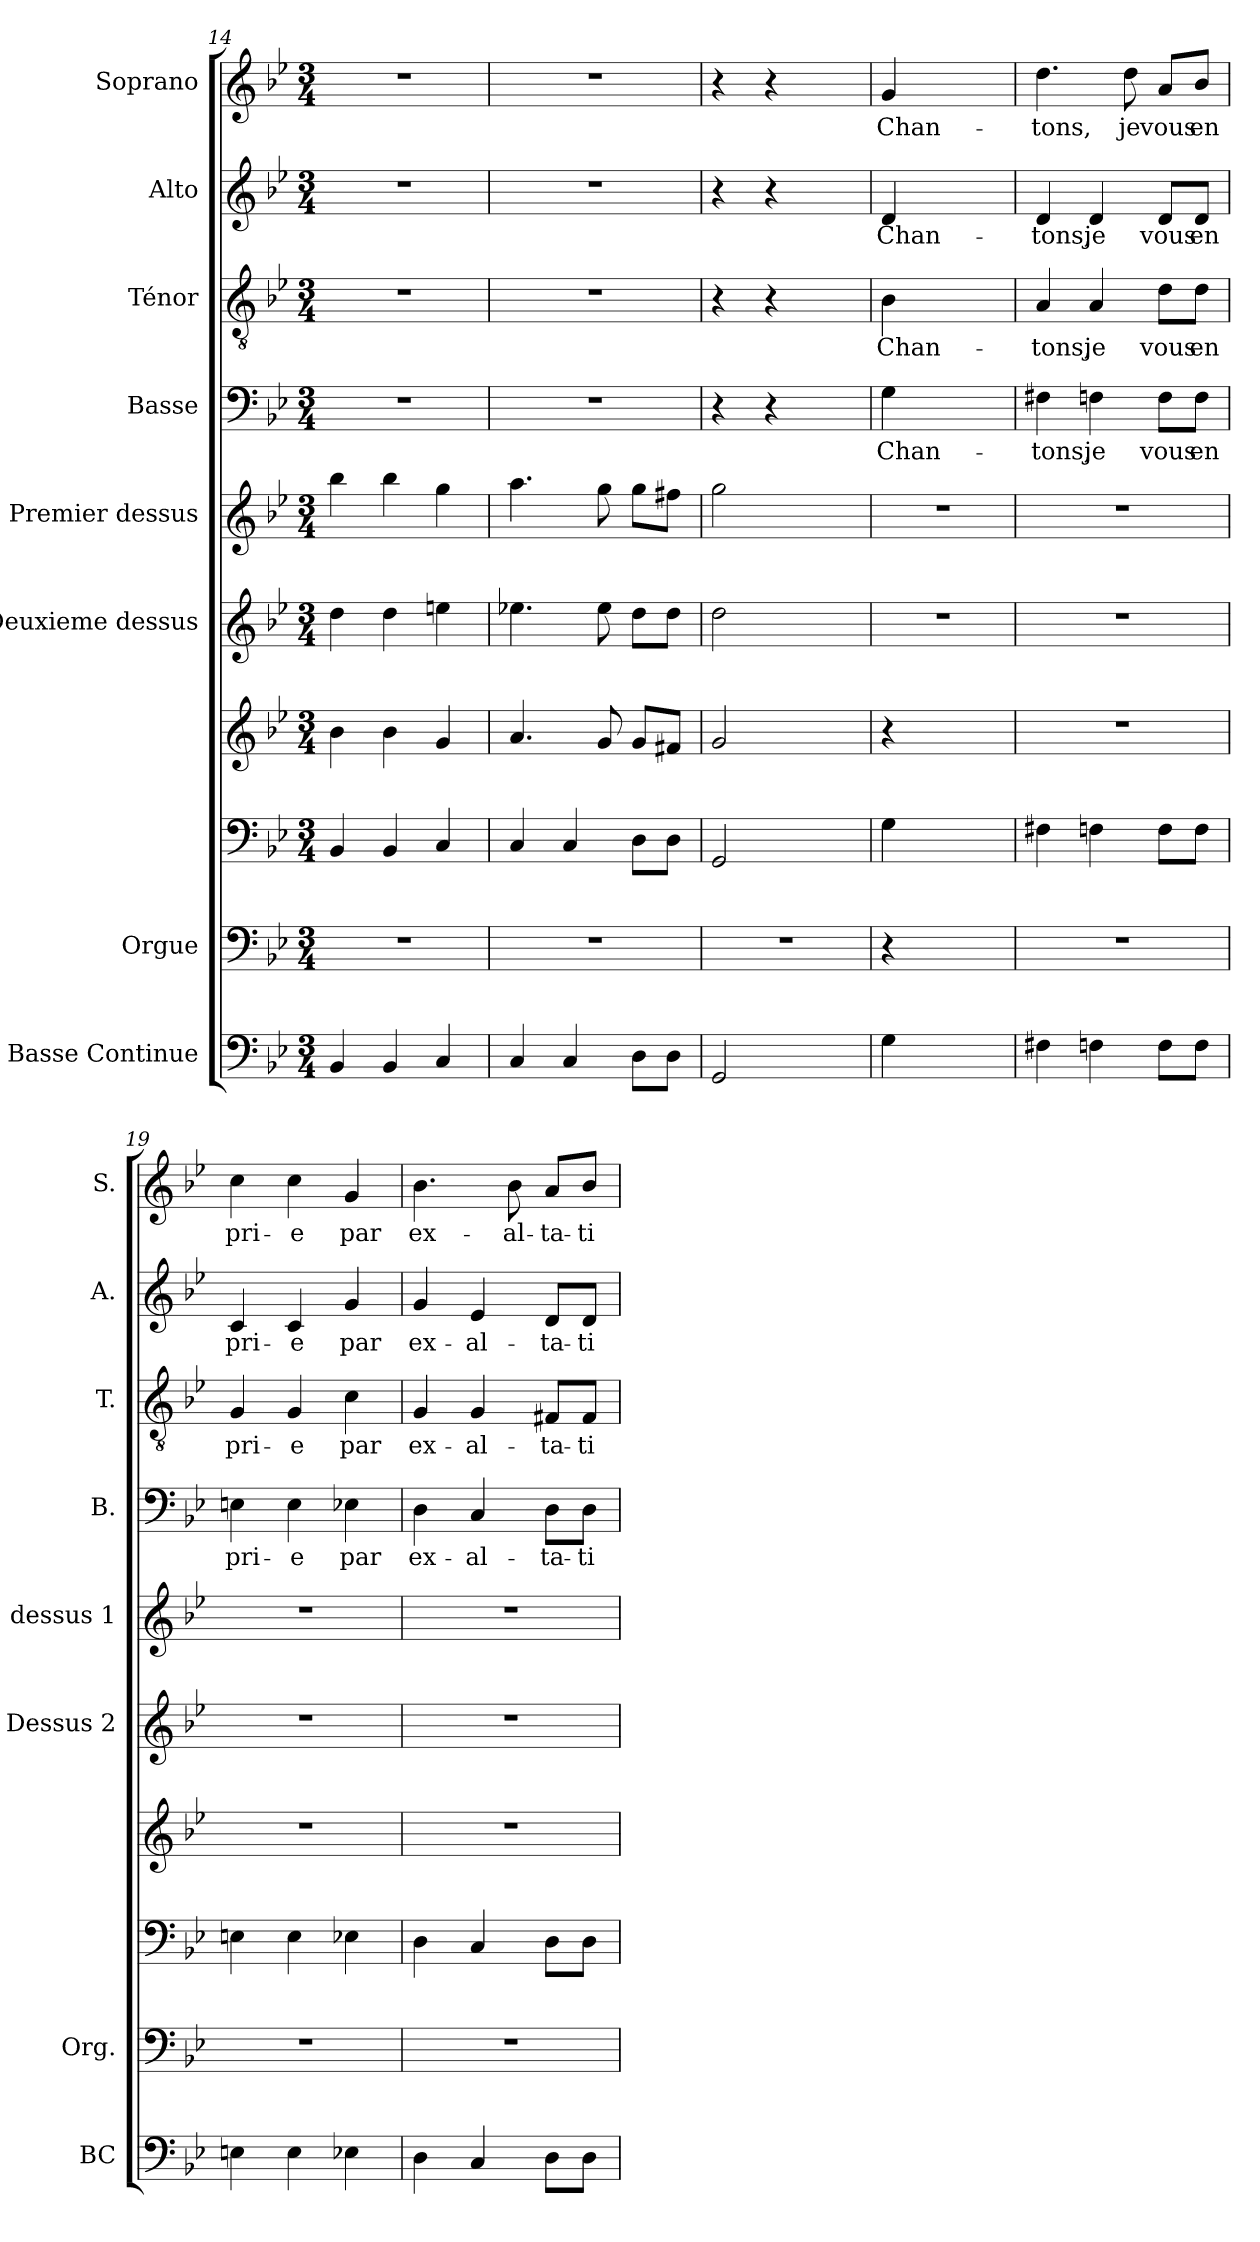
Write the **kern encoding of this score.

**kern	**kern	**kern	**kern	**kern	**kern	**kern	**text	**kern	**text	**kern	**text	**kern	**text
*part8	*part7	*part7	*part7	*part6	*part5	*part4	*part4	*part3	*part3	*part2	*part2	*part1	*part1
*staff10	*staff9	*staff8	*staff7	*staff6	*staff5	*staff4	*staff4	*staff3	*staff3	*staff2	*staff2	*staff1	*staff1
*I"Basse Continue	*I"Orgue	*	*	*I"Deuxieme dessus	*I"Premier dessus	*I"Basse	*	*I"Ténor	*	*I"Alto	*	*I"Soprano	*
*I'BC	*I'Org.	*	*	*I'Dessus 2	*I'dessus 1	*I'B.	*	*I'T.	*	*I'A.	*	*I'S.	*
!!LO:LB:g=z
*clefF4	*clefF4	*clefF4	*clefG2	*clefG2	*clefG2	*clefF4	*	*clefGv2	*	*clefG2	*	*clefG2	*
*k[b-e-]	*k[b-e-]	*k[b-e-]	*k[b-e-]	*k[b-e-]	*k[b-e-]	*k[b-e-]	*	*k[b-e-]	*	*k[b-e-]	*	*k[b-e-]	*
*M3/4	*M3/4	*M3/4	*M3/4	*M3/4	*M3/4	*M3/4	*	*M3/4	*	*M3/4	*	*M3/4	*
=14	=14	=14	=14	=14	=14	=14	=14	=14	=14	=14	=14	=14	=14
4BB-	2.r	4BB-/	4b-\	4dd	4bb-	2.r	.	2.r	.	2.r	.	2.r	.
4BB-	.	4BB-/	4b-\	4dd	4bb-	.	.	.	.	.	.	.	.
4C	.	4C/	4g/	4een	4gg	.	.	.	.	.	.	.	.
=15	=15	=15	=15	=15	=15	=15	=15	=15	=15	=15	=15	=15	=15
4C	2.r	4C/	4.a/	4.ee-X	4.aa	2.r	.	2.r	.	2.r	.	2.r	.
4C	.	4C/	.	.	.	.	.	.	.	.	.	.	.
.	.	.	8g/	8ee-	8gg	.	.	.	.	.	.	.	.
8D\L	.	8D\L	8g/L	8dd\L	8gg\L	.	.	.	.	.	.	.	.
8D\J	.	8D\J	8f#X/J	8dd\J	8ff#X\J	.	.	.	.	.	.	.	.
=16	=16	=16	=16	=16	=16	=16	=16	=16	=16	=16	=16	=16	=16
2GG	2.r	2GG/	2g/	2dd	2gg	4r	.	4r	.	4r	.	4r	.
.	.	.	.	.	.	4r	.	4r	.	4r	.	4r	.
4ryy	.	4ryy	4ryy	4ryy	4ryy	4ryy	.	4ryy	.	4ryy	.	4ryy	.
!!LO:PB:g=z
=17	=17	=17	=17	=17	=17	=17	=17	=17	=17	=17	=17	=17	=17
!	!	!	!	!	!	!	!LO:LY:b	!	!LO:LY:b	!	!LO:LY:b	!	!LO:LY:b
4G	4r	4G\	4r	2.r	2.r	4G\	Chan-	4B-\	Chan-	4d/	Chan-	4g/	Chan-
2ryy	2ryy	2ryy	2ryy	.	.	2ryy	.	2ryy	.	2ryy	.	2ryy	.
=18	=18	=18	=18	=18	=18	=18	=18	=18	=18	=18	=18	=18	=18
!	!	!	!	!	!	!	!LO:LY:b	!	!LO:LY:b	!	!LO:LY:b	!	!LO:LY:b
4F#X	2.r	4F#X\	2.r	2.r	2.r	4F#X\	-tons,	4A/	-tons,	4d/	-tons,	4.dd\	-tons,
!	!	!	!	!	!	!	!LO:LY:b	!	!LO:LY:b	!	!LO:LY:b	!	!
4Fn	.	4Fn\	.	.	.	4Fn\	je	4A/	je	4d/	je	.	.
!	!	!	!	!	!	!	!	!	!	!	!	!	!LO:LY:b
.	.	.	.	.	.	.	.	.	.	.	.	8dd\	je
!	!	!	!	!	!	!	!LO:LY:b	!	!LO:LY:b	!	!LO:LY:b	!	!LO:LY:b
8F\L	.	8F\L	.	.	.	8F\L	vous	8d\L	vous	8d/L	vous	8a/L	vous
!	!	!	!	!	!	!	!LO:LY:b	!	!LO:LY:b	!	!LO:LY:b	!	!LO:LY:b
8F\J	.	8F\J	.	.	.	8F\J	en	8d\J	en	8d/J	en	8b-/J	en
=19	=19	=19	=19	=19	=19	=19	=19	=19	=19	=19	=19	=19	=19
!	!	!	!	!	!	!	!LO:LY:b	!	!LO:LY:b	!	!LO:LY:b	!	!LO:LY:b
4En	2.r	4En\	2.r	2.r	2.r	4En\	pri-	4G/	pri-	4c/	pri-	4cc\	pri-
!	!	!	!	!	!	!	!LO:LY:b	!	!LO:LY:b	!	!LO:LY:b	!	!LO:LY:b
4E	.	4E\	.	.	.	4E\	-e	4G/	-e	4c/	-e	4cc\	-e
!	!	!	!	!	!	!	!LO:LY:b	!	!LO:LY:b	!	!LO:LY:b	!	!LO:LY:b
4E-X	.	4E-X\	.	.	.	4E-X\	par	4c\	par	4g/	par	4g/	par
=20	=20	=20	=20	=20	=20	=20	=20	=20	=20	=20	=20	=20	=20
!	!	!	!	!	!	!	!LO:LY:b	!	!LO:LY:b	!	!LO:LY:b	!	!LO:LY:b
4D	2.r	4D\	2.r	2.r	2.r	4D\	ex-	4G/	ex-	4g/	ex-	4.b-\	ex-
!	!	!	!	!	!	!	!LO:LY:b	!	!LO:LY:b	!	!LO:LY:b	!	!
4C	.	4C/	.	.	.	4C/	-al-	4G/	-al-	4e-/	-al-	.	.
!	!	!	!	!	!	!	!	!	!	!	!	!	!LO:LY:b
.	.	.	.	.	.	.	.	.	.	.	.	8b-\	-al-
!	!	!	!	!	!	!	!LO:LY:b	!	!LO:LY:b	!	!LO:LY:b	!	!LO:LY:b
8D\L	.	8D\L	.	.	.	8D\L	-ta-	8F#X/L	-ta-	8d/L	-ta-	8a/L	-ta-
!	!	!	!	!	!	!	!LO:LY:b	!	!LO:LY:b	!	!LO:LY:b	!	!LO:LY:b
8D\J	.	8D\J	.	.	.	8D\J	-ti-	8F#/J	-ti-	8d/J	-ti-	8b-/J	-ti-
=	=	=	=	=	=	=	=	=	=	=	=	=	=
*-	*-	*-	*-	*-	*-	*-	*-	*-	*-	*-	*-	*-	*-
